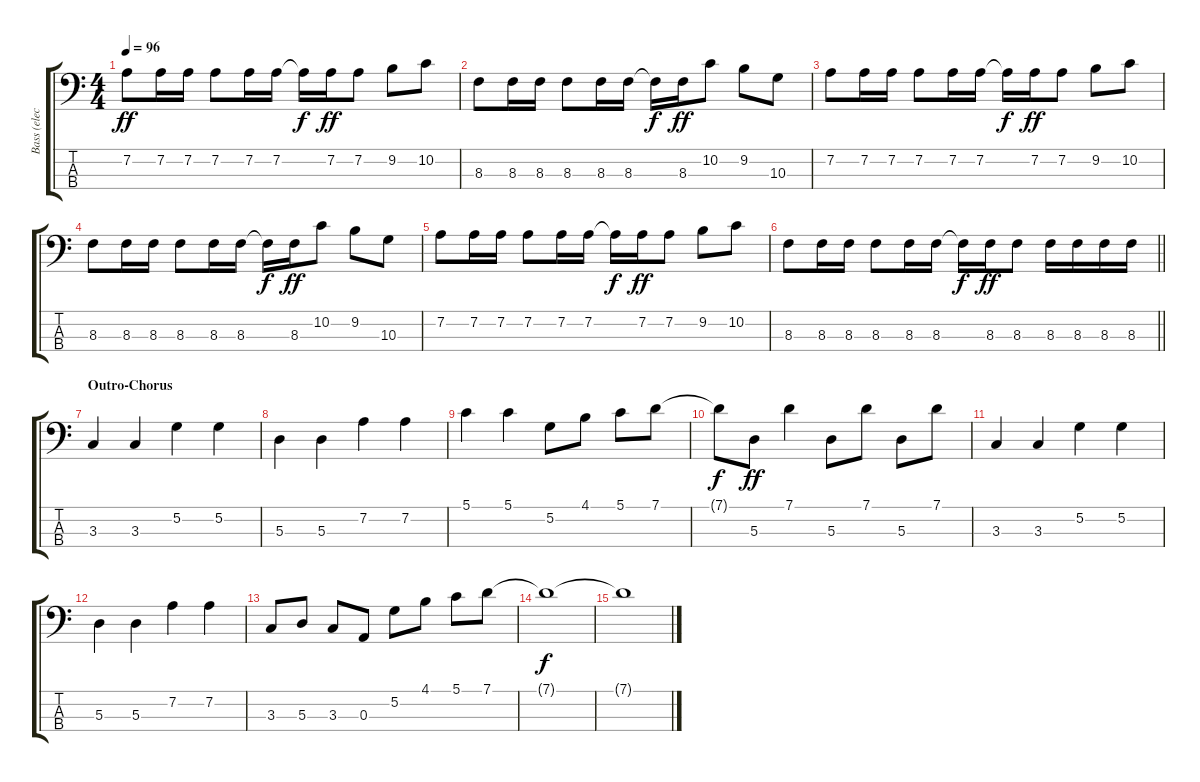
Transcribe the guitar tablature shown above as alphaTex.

\track ("Bass (elec.)" "Bass (elec") {instrument electricbassfinger}
\staff {score tabs}
\tuning (G2 D2 A1 E1) {hide}
\ts (4 4)
\tempo 96
\clef f4
\ks c
7.2.8{dy ff} 7.2.16 7.2.16 7.2.8 7.2.16 7.2.16 7.2{t}.16{dy f} 7.2.16{dy ff} 7.2.8 9.2.8 10.2.8 |
8.3.8 8.3.16 8.3.16 8.3.8 8.3.16 8.3.16 8.3{t}.16{dy f} 8.3.16{dy ff} 10.2.8 9.2.8 10.3.8 |
7.2.8 7.2.16 7.2.16 7.2.8 7.2.16 7.2.16 7.2{t}.16{dy f} 7.2.16{dy ff} 7.2.8 9.2.8 10.2.8 |
8.3.8 8.3.16 8.3.16 8.3.8 8.3.16 8.3.16 8.3{t}.16{dy f} 8.3.16{dy ff} 10.2.8 9.2.8 10.3.8 |
7.2.8 7.2.16 7.2.16 7.2.8 7.2.16 7.2.16 7.2{t}.16{dy f} 7.2.16{dy ff} 7.2.8 9.2.8 10.2.8 |
\barLineRight lightlight
8.3.8 8.3.16 8.3.16 8.3.8 8.3.16 8.3.16 8.3{t}.16{dy f} 8.3.16{dy ff} 8.3.8 8.3.16 8.3.16 8.3.16 8.3.16 |
\section ("" "Outro-Chorus")
3.3.4 3.3.4 5.2.4 5.2.4 |
5.3.4 5.3.4 7.2.4 7.2.4 |
5.1.4 5.1.4 5.2.8 4.1.8 5.1.8 7.1.8 |
7.1{t}.8{dy f} 5.3.8{dy ff} 7.1.4 5.3.8 7.1.8 5.3.8 7.1.8 |
3.3.4 3.3.4 5.2.4 5.2.4 |
5.3.4 5.3.4 7.2.4 7.2.4 |
3.3.8 5.3.8 3.3.8 0.3.8 5.2.8 4.1.8 5.1.8 7.1.8 |
7.1{t}.1{dy f} |
7.1{t}.1
